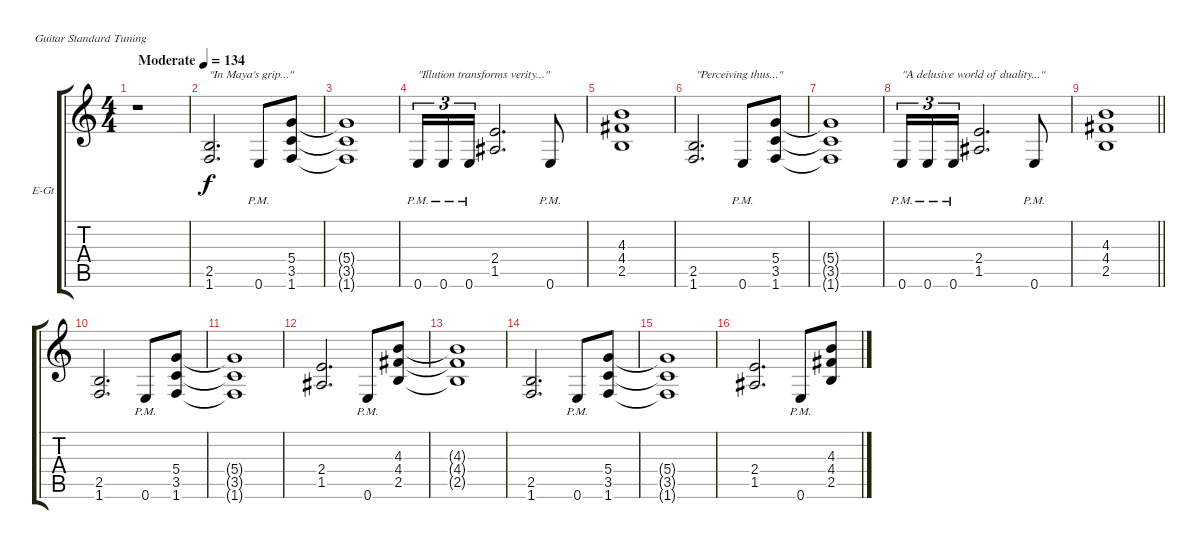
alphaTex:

\bracketExtendMode groupsimilarinstruments
\firstSystemTrackNameOrientation horizontal
\otherSystemsTrackNameOrientation horizontal
\track ("Gtr. I - Paul Masvidal (Distortion)" "E-Gt") {instrument distortionguitar}
\staff {score tabs}
\tuning (E4 B3 G3 D3 A2 E2)
\ts (4 4)
\beaming (8 8)
\tempo (134 "Moderate")
\clef g2
\ks c
r.1{dy f instrument distortionguitar} |
(2.5 1.6).2{d txt "\"In Maya's grip...\""} 0.6{pm}.8 (5.4 3.5 1.6).8 |
(5.4{t} 3.5{t} 1.6{t}).1 |
0.6{pm}.16{tu (3 2) txt "\"Illution transforms verity...\""} 0.6{pm}.16{tu (3 2)} 0.6{pm}.16{tu (3 2)} (2.4 1.5).2{d} 0.6{pm}.8 |
(4.3 4.4 2.5).1 |
(2.5 1.6).2{d txt " \"Perceiving thus...\""} 0.6{pm}.8 (5.4 3.5 1.6).8 |
(5.4{t} 3.5{t} 1.6{t}).1 |
0.6{pm}.16{tu (3 2) txt "\"A delusive world of duality...\""} 0.6{pm}.16{tu (3 2)} 0.6{pm}.16{tu (3 2)} (2.4 1.5).2{d} 0.6{pm}.8 |
\barLineRight lightlight
(4.3 4.4 2.5).1 |
(2.5 1.6).2{d} 0.6{pm}.8 (5.4 3.5 1.6).8 |
(5.4{t} 3.5{t} 1.6{t}).1 |
(2.4 1.5).2{d} 0.6{pm}.8 (4.3 4.4 2.5).8 |
(4.3{t} 4.4{t} 2.5{t}).1 |
(2.5 1.6).2{d} 0.6{pm}.8 (5.4 3.5 1.6).8 |
(5.4{t} 3.5{t} 1.6{t}).1 |
(2.4 1.5).2{d} 0.6{pm}.8 (4.3 4.4 2.5).8
